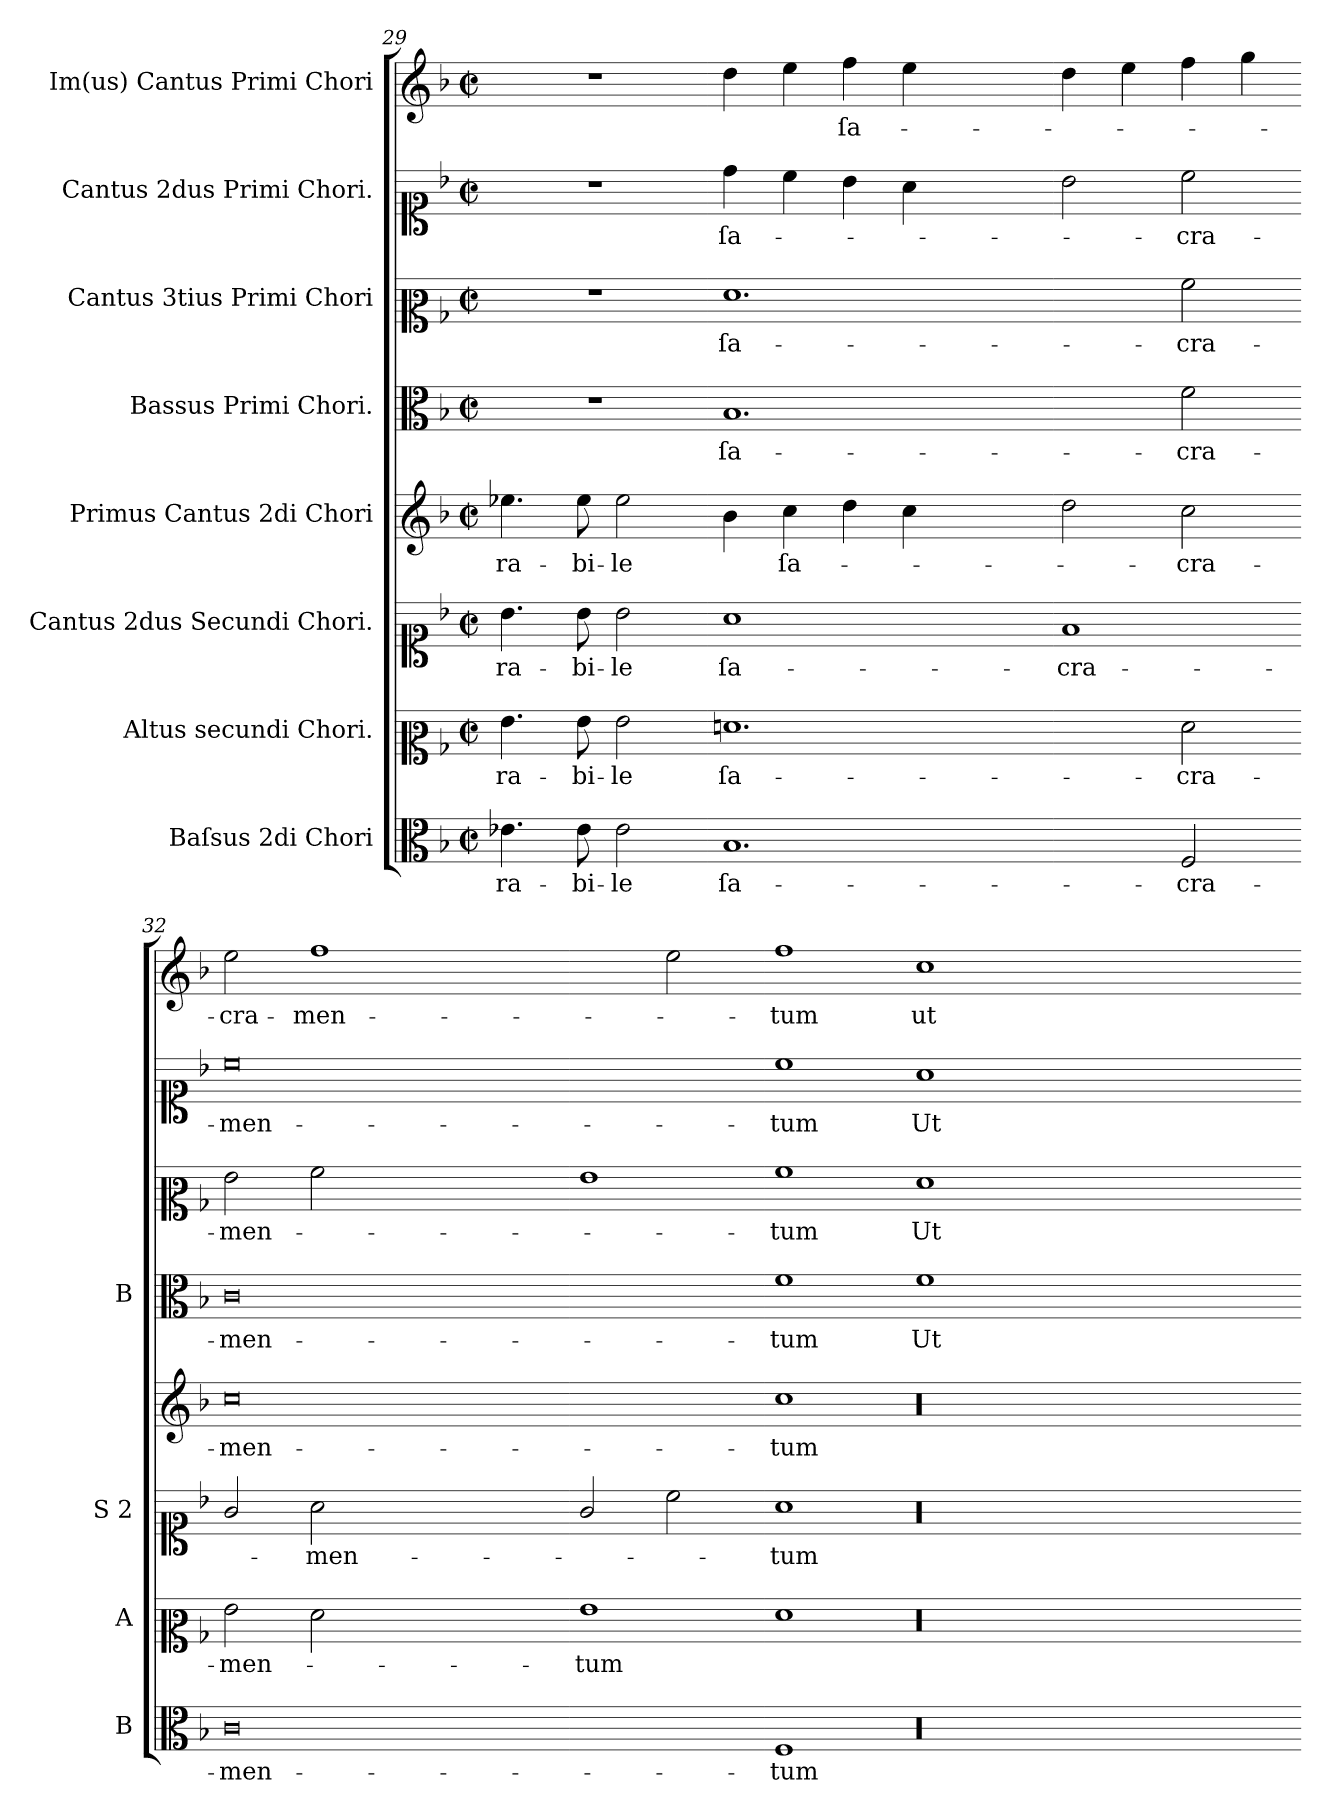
**kern	**text	**kern	**text	**kern	**text	**kern	**text	**kern	**text	**kern	**text	**kern	**text	**kern	**text
*part8	*part8	*part7	*part7	*part6	*part6	*part5	*part5	*part4	*part4	*part3	*part3	*part2	*part2	*part1	*part1
*staff8	*staff8	*staff7	*staff7	*staff6	*staff6	*staff5	*staff5	*staff4	*staff4	*staff3	*staff3	*staff2	*staff2	*staff1	*staff1
*I"Baſsus 2di Chori	*	*I"Altus secundi Chori.	*	*I"Cantus 2dus Secundi Chori.	*	*I"Primus Cantus 2di Chori	*	*I"Bassus Primi Chori.	*	*I"Cantus 3tius Primi Chori	*	*I"Cantus 2dus Primi Chori.	*	*I"Im(us) Cantus Primi Chori	*
*I'B	*	*I'A	*	*I'S 2	*	*	*	*I'B	*	*	*	*	*	*	*
*clefC3	*	*clefC2	*	*clefC1	*	*clefG2	*	*clefC3	*	*clefC2	*	*clefC1	*	*clefG2	*
*k[b-]	*	*k[b-]	*	*k[b-]	*	*k[b-]	*	*k[b-]	*	*k[b-]	*	*k[b-]	*	*k[b-]	*
*F:	*	*F:	*	*F:	*	*F:	*	*F:	*	*F:	*	*F:	*	*F:	*
*M2/2	*	*M2/2	*	*M2/2	*	*M2/2	*	*M2/2	*	*M2/2	*	*M2/2	*	*M2/2	*
*met(c|)	*	*met(c|)	*	*met(c|)	*	*met(c|)	*	*met(c|)	*	*met(c|)	*	*met(c|)	*	*met(c|)	*
=29	=29	=29	=29	=29	=29	=29	=29	=29	=29	=29	=29	=29	=29	=29	=29
!	!LO:LY:i	!	!LO:LY:i	!	!LO:LY:i	!	!LO:LY:i	!	!	!	!	!	!	!	!
4.e-X\	-ra-	4.g\	-ra-	4.b-\	-ra-	4.ee-X\	-ra-	1r	.	1r	.	1r	.	1r	.
!	!LO:LY:i	!	!LO:LY:i	!	!LO:LY:i	!	!LO:LY:i	!	!	!	!	!	!	!	!
8e-\	-bi-	8g\	-bi-	8b-\	-bi-	8ee-\	-bi-	.	.	.	.	.	.	.	.
!	!LO:LY:i	!	!LO:LY:i	!	!LO:LY:i	!	!LO:LY:i	!	!	!	!	!	!	!	!
2e-\	-le	2g\	-le	2b-\	-le	2ee-\	-le	.	.	.	.	.	.	.	.
=30-	=30-	=30-	=30-	=30-	=30-	=30-	=30-	=30-	=30-	=30-	=30-	=30-	=30-	=30-	=30-
1.B-	ſa-	1.fn	ſa-	1a	ſa-	4b-\	.	1.B-	ſa-	1.f	ſa-	4dd\	ſa-	4dd\	.
.	.	.	.	.	.	4cc\	ſa-	.	.	.	.	4cc\	.	4ee\	.
.	.	.	.	.	.	4dd\	.	.	.	.	.	4b-\	.	4ff\	ſa-
.	.	.	.	.	.	4cc\	.	.	.	.	.	4a\	.	4ee\	.
.	.	.	.	2ryy	.	2ryy	.	.	.	.	.	2ryy	.	2ryy	.
=31-	=31-	=31-	=31-	=31-	=31-	=31-	=31-	=31-	=31-	=31-	=31-	=31-	=31-	=31-	=31-
2ryy	.	2ryy	.	1f	-cra-	2dd\	.	2ryy	.	2ryy	.	2b-\	.	4dd\	.
.	.	.	.	.	.	.	.	.	.	.	.	.	.	4ee\	.
2F/	-cra-	2f\	-cra-	.	.	2cc\	-cra-	2f\	-cra-	2a\	-cra-	2cc\	-cra-	4ff\	.
.	.	.	.	.	.	.	.	.	.	.	.	.	.	4gg\	.
=32-	=32-	=32-	=32-	=32-	=32-	=32-	=32-	=32-	=32-	=32-	=32-	=32-	=32-	=32-	=32-
0c	-men-	2g\	-men-	2g/	.	0cc	-men-	0c	-men-	2g\	-men-	0cc	-men-	2ee\	-cra-
.	.	2f\	.	2a\	-men-	.	.	.	.	2a\	.	.	.	1ff\	-men-
.	.	1ryy	.	1ryy	.	.	.	.	.	1ryy	.	.	.	.	.
.	.	.	.	.	.	.	.	.	.	.	.	.	.	2ryy	.
=33-	=33-	=33-	=33-	=33-	=33-	=33-	=33-	=33-	=33-	=33-	=33-	=33-	=33-	=33-	=33-
1ryy	.	1g	-tum	2g/	.	1ryy	.	1ryy	.	1g	.	1ryy	.	2ryy	.
.	.	.	.	2cc\	.	.	.	.	.	.	.	.	.	2ee\	.
=34-	=34-	=34-	=34-	=34-	=34-	=34-	=34-	=34-	=34-	=34-	=34-	=34-	=34-	=34-	=34-
1F	-tum	1f	.	1a	-tum	1cc	-tum	1f	-tum	1a	-tum	1cc	-tum	1ff	-tum
=35-	=35-	=35-	=35-	=35-	=35-	=35-	=35-	=35-	=35-	=35-	=35-	=35-	=35-	=35-	=35-
00r	.	00r	.	00r	.	00r	.	1f	Ut	1f	Ut	1a	Ut	1cc	ut
.	.	.	.	.	.	.	.	0.ryy	.	0.ryy	.	0.ryy	.	0.ryy	.
=-	=-	=-	=-	=-	=-	=-	=-	=-	=-	=-	=-	=-	=-	=-	=-
*-	*-	*-	*-	*-	*-	*-	*-	*-	*-	*-	*-	*-	*-	*-	*-
